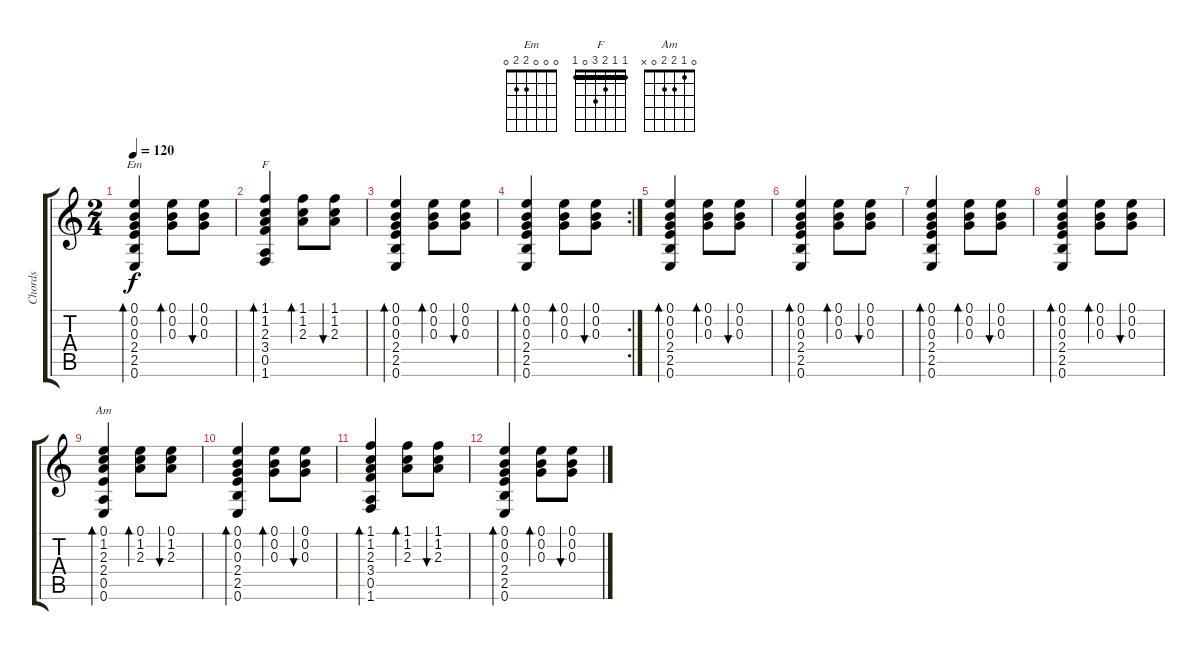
\track ("Chords" "Chords") {instrument acousticguitarnylon}
\staff {score tabs}
\tuning (E4 B3 G3 D3 A2 E2) {hide}
\chord ("Em" 0 0 0 2 2 0)
\chord ("F" 1 1 2 3 0 1) {barre 1}
\chord ("Am" 0 1 2 2 0 x)
\ts (2 4)
\tempo 120
\clef g2
\ks c
(0.1 0.2 0.3 2.4 2.5 0.6).4{bd 60 ch "Em" dy f} (0.1 0.2 0.3).8{bd 60} (0.1 0.2 0.3).8{bu 60} |
(1.1 1.2 2.3 3.4 0.5 1.6).4{bd 60 ch "F"} (1.1 1.2 2.3).8{bd 60} (1.1 1.2 2.3).8{bu 60} |
(0.1 0.2 0.3 2.4 2.5 0.6).4{bd 60} (0.1 0.2 0.3).8{bd 60} (0.1 0.2 0.3).8{bu 60} |
\rc 2
(0.1 0.2 0.3 2.4 2.5 0.6).4{bd 60} (0.1 0.2 0.3).8{bd 60} (0.1 0.2 0.3).8{bu 60} |
(0.1 0.2 0.3 2.4 2.5 0.6).4{bd 60} (0.1 0.2 0.3).8{bd 60} (0.1 0.2 0.3).8{bu 60} |
(0.1 0.2 0.3 2.4 2.5 0.6).4{bd 60} (0.1 0.2 0.3).8{bd 60} (0.1 0.2 0.3).8{bu 60} |
(0.1 0.2 0.3 2.4 2.5 0.6).4{bd 60} (0.1 0.2 0.3).8{bd 60} (0.1 0.2 0.3).8{bu 60} |
(0.1 0.2 0.3 2.4 2.5 0.6).4{bd 60} (0.1 0.2 0.3).8{bd 60} (0.1 0.2 0.3).8{bu 60} |
(0.1 1.2 2.3 2.4 0.5 0.6).4{bd 60 ch "Am"} (0.1 1.2 2.3).8{bd 60} (0.1 1.2 2.3).8{bu 60} |
(0.1 0.2 0.3 2.4 2.5 0.6).4{bd 60} (0.1 0.2 0.3).8{bd 60} (0.1 0.2 0.3).8{bu 60} |
(1.1 1.2 2.3 3.4 0.5 1.6).4{bd 60} (1.1 1.2 2.3).8{bd 60} (1.1 1.2 2.3).8{bu 60} |
(0.1 0.2 0.3 2.4 2.5 0.6).4{bd 60} (0.1 0.2 0.3).8{bd 60} (0.1 0.2 0.3).8{bu 60}
